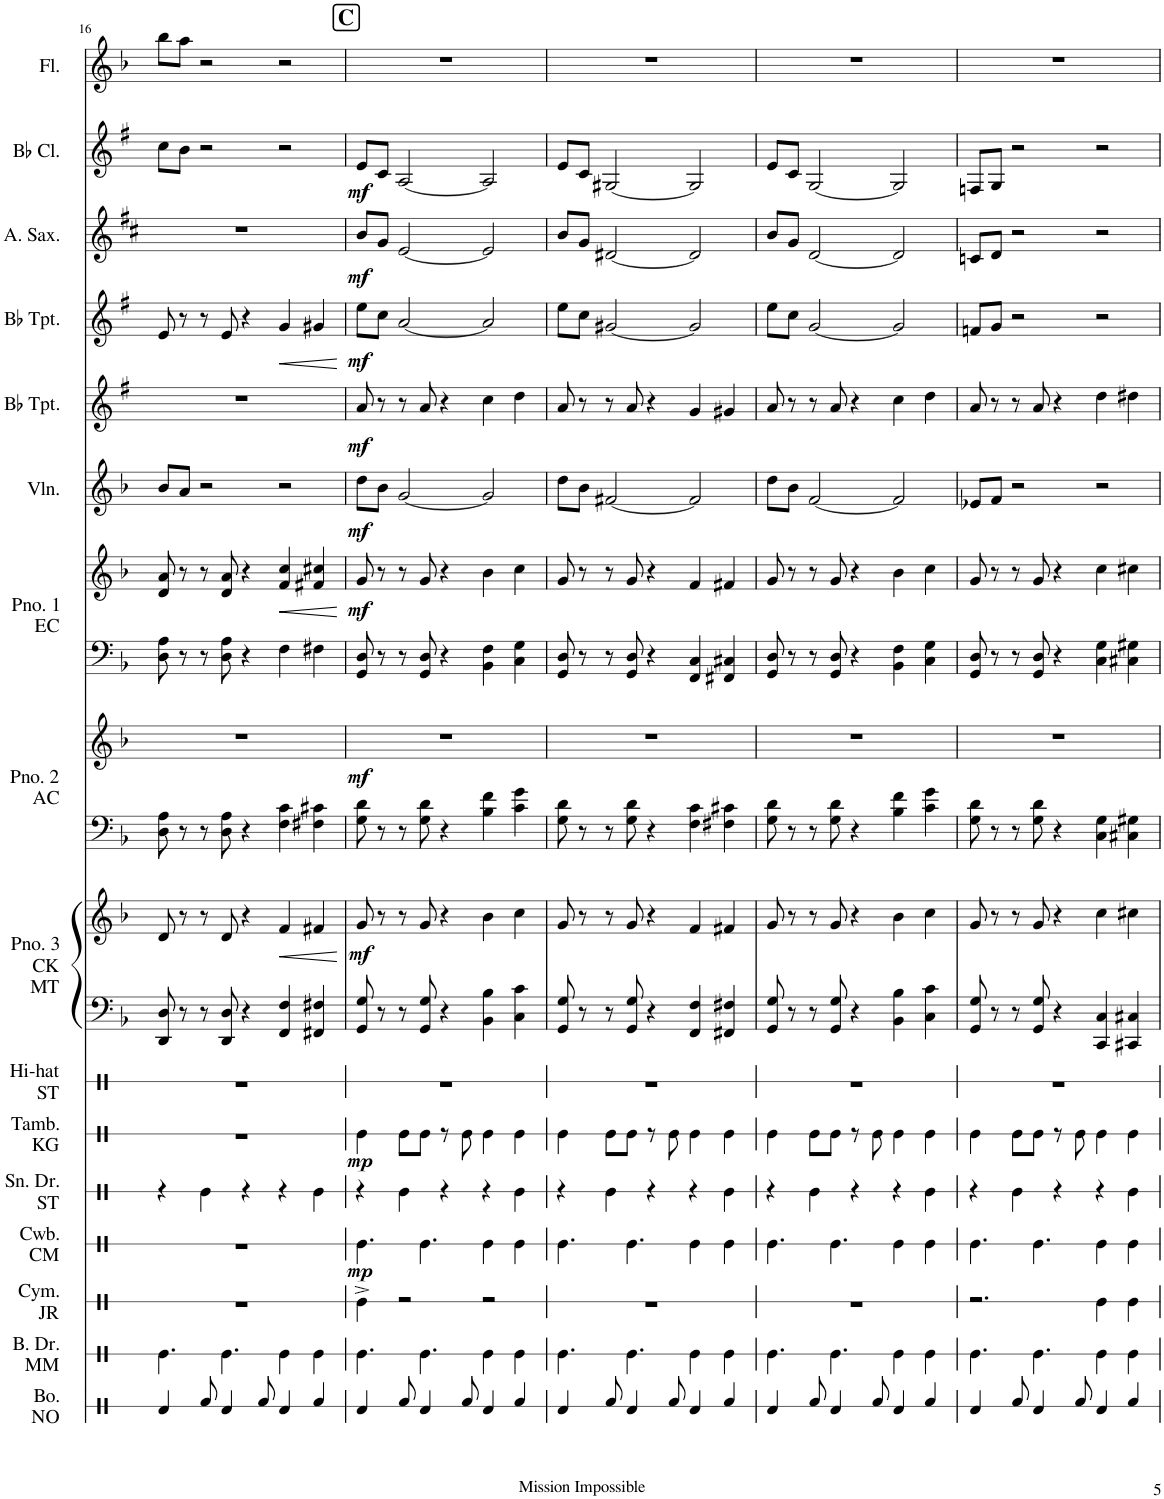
**kern	**kern	**kern	**kern	**dynam	**kern	**kern	**dynam	**kern	**kern	**kern	**dynam	**kern	**kern	**dynam	**kern	**kern	**dynam	**kern	**dynam	**kern	**dynam	**kern	**dynam	**kern	**dynam	**kern	**dynam	**kern
*part16	*part15	*part14	*part13	*part13	*part12	*part11	*part11	*part10	*part9	*part9	*part9	*part8	*part8	*part8	*part7	*part7	*part7	*part6	*part6	*part5	*part5	*part4	*part4	*part3	*part3	*part2	*part2	*part1
*staff19	*staff18	*staff17	*staff16	*staff16	*staff15	*staff14	*staff14	*staff13	*staff12	*staff11	*staff11/12	*staff10	*staff9	*staff9/10	*staff8	*staff7	*staff7/8	*staff6	*staff6	*staff5	*staff5	*staff4	*staff4	*staff3	*staff3	*staff2	*staff2	*staff1
*I"Bongos Nick	*I"Bass Drum Michael	*I"Cymbal Jordan	*I"Cowbell Christina M	*	*I"Snare Drum Seth	*I"Tambourine Kara	*	*I"Hi-hat Sarah	*I"Piano 3 Christina Mercy	*	*	*I"Piano 2 Aaron	*	*	*I"Piano 1 Ethan	*	*	*I"Violin	*	*I"Bb Trumpet 2	*	*I"Trumpet 1	*	*I"Alto Saxophone	*	*I"Bb Clarinet	*	*I"Flute
*I'Bo. NO	*I'B. Dr. MM	*I'Cym. JR	*I'Cwb. CM	*	*I'Sn. Dr. ST	*	*	*	*	*	*	*	*	*	*	*	*	*I'Vln.	*	*I'Bb Tpt.	*	*	*	*I'A. Sax.	*	*I'Bb Cl.	*	*I'Fl.
!!LO:PB:g=z
*clefX	*clefX	*clefX	*clefX	*	*clefX	*clefX	*	*clefX	*clefF4	*clefG2	*	*clefF4	*clefG2	*	*clefF4	*clefG2	*	*clefG2	*	*clefG2	*	*clefG2	*	*clefG2	*	*clefG2	*	*clefG2
*	*	*	*	*	*	*	*	*	*	*	*	*	*	*	*	*	*	*	*	*Trd1c2	*	*Trd1c2	*	*Trd5c9	*	*Trd1c2	*	*
*k[]	*k[]	*k[]	*k[]	*	*k[]	*k[]	*	*k[]	*k[b-]	*k[b-]	*	*k[b-]	*k[b-]	*	*k[b-]	*k[b-]	*	*k[b-]	*	*k[f#]	*	*k[f#]	*	*k[f#c#]	*	*k[f#]	*	*k[b-]
*M5/4	*M5/4	*M5/4	*M5/4	*	*M5/4	*M5/4	*	*M5/4	*M5/4	*M5/4	*	*M5/4	*M5/4	*	*M5/4	*M5/4	*	*M5/4	*	*M5/4	*	*M5/4	*	*M5/4	*	*M5/4	*	*M5/4
=16	=16	=16	=16	=16	=16	=16	=16	=16	=16	=16	=16	=16	=16	=16	=16	=16	=16	=16	=16	=16	=16	=16	=16	=16	=16	=16	=16	=16
4Rd/	4.Re\	4%5r	4%5r	.	4r	4%5r	.	4%5r	8DD/ 8D/	8d/	.	8D\ 8A\	4%5r	.	8D\ 8A\	8d/ 8a/	.	8b-/L	.	4%5r	.	8e/	.	4%5r	.	8cc\L	.	8bb-\L
.	.	.	.	.	.	.	.	.	8r	8r	.	8r	.	.	8r	8r	.	8a/J	.	.	.	8r	.	.	.	8b\J	.	8aa\J
8Rf/	.	.	.	.	4Re\	.	.	.	8r	8r	.	8r	.	.	8r	8r	.	2r	.	.	.	8r	.	.	.	2r	.	2r
4Rd/	4.Re\	.	.	.	.	.	.	.	8DD/ 8D/	8d/	.	8D\ 8A\	.	.	8D\ 8A\	8d/ 8a/	.	.	.	.	.	8e/	.	.	.	.	.	.
.	.	.	.	.	4r	.	.	.	4r	4r	.	4r	.	.	4r	4r	.	.	.	.	.	4r	.	.	.	.	.	.
8Rf/	.	.	.	.	.	.	.	.	.	.	.	.	.	.	.	.	.	.	.	.	.	.	.	.	.	.	.	.
!	!	!	!	!	!	!	!	!	!	!	!LO:HP:b	!	!	!	!	!	!LO:HP:b	!	!	!	!	!	!LO:HP:b	!	!	!	!	!
4Rd/	4Re\	.	.	.	4r	.	.	.	4FF/ 4F/	4f/	<	4F\ 4c\	.	.	4F\	4f/ 4cc/	<	2r	.	.	.	4g/	<	.	.	2r	.	2r
4Rf/	4Re\	.	.	.	4Re\	.	.	.	4FF#X/ 4F#X/	4f#X/	.	4F#X\ 4c#X\	.	.	4F#X\	4f#X/ 4cc#X/	.	.	.	.	.	4g#X/	.	.	.	.	.	.
.	.	.	.	.	.	.	.	.	.	.	[	.	.	.	.	.	[	.	.	.	.	.	[	.	.	.	.	.
!!LO:REH:place=s1:a:B:cj:fs=14:t=C
=17	=17	=17	=17	=17	=17	=17	=17	=17	=17	=17	=17	=17	=17	=17	=17	=17	=17	=17	=17	=17	=17	=17	=17	=17	=17	=17	=17	=17
!	!	!	!	!LO:DY:b	!	!	!LO:DY:b	!	!	!	!LO:DY:b	!	!	!LO:DY:b	!	!	!LO:DY:b	!	!LO:DY:b	!	!LO:DY:b	!	!LO:DY:b	!	!LO:DY:b	!	!LO:DY:b	!
4Rd/	4.Re\	4Re^\	4.Re\	mp	4r	4Re\	mp	4%5r	8GG/ 8G/	8g/	mf	8G\ 8d\	4%5r	mf	8GG/ 8D/	8g/	mf	8dd\L	mf	8a/	mf	8ee\L	mf	8b/L	mf	8e/L	mf	4%5r
.	.	.	.	.	.	.	.	.	8r	8r	.	8r	.	.	8r	8r	.	8b-\J	.	8r	.	8cc\J	.	8g/J	.	8c/J	.	.
8Rf/	.	2r	.	.	4Re\	8Re\L	.	.	8r	8r	.	8r	.	.	8r	8r	.	[2g/	.	8r	.	[2a/	.	[2e/	.	[2A/	.	.
4Rd/	4.Re\	.	4.Re\	.	.	8Re\J	.	.	8GG/ 8G/	8g/	.	8G\ 8d\	.	.	8GG/ 8D/	8g/	.	.	.	8a/	.	.	.	.	.	.	.	.
.	.	.	.	.	4r	8r	.	.	4r	4r	.	4r	.	.	4r	4r	.	.	.	4r	.	.	.	.	.	.	.	.
8Rf/	.	.	.	.	.	8Re\	.	.	.	.	.	.	.	.	.	.	.	.	.	.	.	.	.	.	.	.	.	.
4Rd/	4Re\	2r	4Re\	.	4r	4Re\	.	.	4BB-\ 4B-\	4b-\	.	4B-\ 4f\	.	.	4BB-\ 4F\	4b-\	.	2g/]	.	4cc\	.	2a/]	.	2e/]	.	2A/]	.	.
4Rf/	4Re\	.	4Re\	.	4Re\	4Re\	.	.	4C\ 4c\	4cc\	.	4c\ 4g\	.	.	4C\ 4G\	4cc\	.	.	.	4dd\	.	.	.	.	.	.	.	.
=18	=18	=18	=18	=18	=18	=18	=18	=18	=18	=18	=18	=18	=18	=18	=18	=18	=18	=18	=18	=18	=18	=18	=18	=18	=18	=18	=18	=18
4Rd/	4.Re\	4%5r	4.Re\	.	4r	4Re\	.	4%5r	8GG/ 8G/	8g/	.	8G\ 8d\	4%5r	.	8GG/ 8D/	8g/	.	8dd\L	.	8a/	.	8ee\L	.	8b/L	.	8e/L	.	4%5r
.	.	.	.	.	.	.	.	.	8r	8r	.	8r	.	.	8r	8r	.	8b-\J	.	8r	.	8cc\J	.	8g/J	.	8c/J	.	.
8Rf/	.	.	.	.	4Re\	8Re\L	.	.	8r	8r	.	8r	.	.	8r	8r	.	[2f#X/	.	8r	.	[2g#X/	.	[2d#X/	.	[2G#X/	.	.
4Rd/	4.Re\	.	4.Re\	.	.	8Re\J	.	.	8GG/ 8G/	8g/	.	8G\ 8d\	.	.	8GG/ 8D/	8g/	.	.	.	8a/	.	.	.	.	.	.	.	.
.	.	.	.	.	4r	8r	.	.	4r	4r	.	4r	.	.	4r	4r	.	.	.	4r	.	.	.	.	.	.	.	.
8Rf/	.	.	.	.	.	8Re\	.	.	.	.	.	.	.	.	.	.	.	.	.	.	.	.	.	.	.	.	.	.
4Rd/	4Re\	.	4Re\	.	4r	4Re\	.	.	4FF/ 4F/	4f/	.	4F\ 4c\	.	.	4FF/ 4C/	4f/	.	2f#/]	.	4g/	.	2g#/]	.	2d#/]	.	2G#/]	.	.
4Rf/	4Re\	.	4Re\	.	4Re\	4Re\	.	.	4FF#X/ 4F#X/	4f#X/	.	4F#X\ 4c#X\	.	.	4FF#X/ 4C#X/	4f#X/	.	.	.	4g#X/	.	.	.	.	.	.	.	.
=19	=19	=19	=19	=19	=19	=19	=19	=19	=19	=19	=19	=19	=19	=19	=19	=19	=19	=19	=19	=19	=19	=19	=19	=19	=19	=19	=19	=19
4Rd/	4.Re\	4%5r	4.Re\	.	4r	4Re\	.	4%5r	8GG/ 8G/	8g/	.	8G\ 8d\	4%5r	.	8GG/ 8D/	8g/	.	8dd\L	.	8a/	.	8ee\L	.	8b/L	.	8e/L	.	4%5r
.	.	.	.	.	.	.	.	.	8r	8r	.	8r	.	.	8r	8r	.	8b-\J	.	8r	.	8cc\J	.	8g/J	.	8c/J	.	.
8Rf/	.	.	.	.	4Re\	8Re\L	.	.	8r	8r	.	8r	.	.	8r	8r	.	[2f/	.	8r	.	[2g/	.	[2d/	.	[2G/	.	.
4Rd/	4.Re\	.	4.Re\	.	.	8Re\J	.	.	8GG/ 8G/	8g/	.	8G\ 8d\	.	.	8GG/ 8D/	8g/	.	.	.	8a/	.	.	.	.	.	.	.	.
.	.	.	.	.	4r	8r	.	.	4r	4r	.	4r	.	.	4r	4r	.	.	.	4r	.	.	.	.	.	.	.	.
8Rf/	.	.	.	.	.	8Re\	.	.	.	.	.	.	.	.	.	.	.	.	.	.	.	.	.	.	.	.	.	.
4Rd/	4Re\	.	4Re\	.	4r	4Re\	.	.	4BB-\ 4B-\	4b-\	.	4B-\ 4f\	.	.	4BB-\ 4F\	4b-\	.	2f/]	.	4cc\	.	2g/]	.	2d/]	.	2G/]	.	.
4Rf/	4Re\	.	4Re\	.	4Re\	4Re\	.	.	4C\ 4c\	4cc\	.	4c\ 4g\	.	.	4C\ 4G\	4cc\	.	.	.	4dd\	.	.	.	.	.	.	.	.
=20	=20	=20	=20	=20	=20	=20	=20	=20	=20	=20	=20	=20	=20	=20	=20	=20	=20	=20	=20	=20	=20	=20	=20	=20	=20	=20	=20	=20
4Rd/	4.Re\	2.r	4.Re\	.	4r	4Re\	.	4%5r	8GG/ 8G/	8g/	.	8G\ 8d\	4%5r	.	8GG/ 8D/	8g/	.	8e-X/L	.	8a/	.	8fn/L	.	8cn/L	.	8Fn/L	.	4%5r
.	.	.	.	.	.	.	.	.	8r	8r	.	8r	.	.	8r	8r	.	8f/J	.	8r	.	8g/J	.	8d/J	.	8G/J	.	.
8Rf/	.	.	.	.	4Re\	8Re\L	.	.	8r	8r	.	8r	.	.	8r	8r	.	2r	.	8r	.	2r	.	2r	.	2r	.	.
4Rd/	4.Re\	.	4.Re\	.	.	8Re\J	.	.	8GG/ 8G/	8g/	.	8G\ 8d\	.	.	8GG/ 8D/	8g/	.	.	.	8a/	.	.	.	.	.	.	.	.
.	.	.	.	.	4r	8r	.	.	4r	4r	.	4r	.	.	4r	4r	.	.	.	4r	.	.	.	.	.	.	.	.
8Rf/	.	.	.	.	.	8Re\	.	.	.	.	.	.	.	.	.	.	.	.	.	.	.	.	.	.	.	.	.	.
4Rd/	4Re\	4Re\	4Re\	.	4r	4Re\	.	.	4CC/ 4C/	4cc\	.	4C\ 4G\	.	.	4C\ 4G\	4cc\	.	2r	.	4dd\	.	2r	.	2r	.	2r	.	.
4Rf/	4Re\	4Re\	4Re\	.	4Re\	4Re\	.	.	4CC#X/ 4C#X/	4cc#X\	.	4C#X\ 4G#X\	.	.	4C#X\ 4G#X\	4cc#X\	.	.	.	4dd#X\	.	.	.	.	.	.	.	.
=	=	=	=	=	=	=	=	=	=	=	=	=	=	=	=	=	=	=	=	=	=	=	=	=	=	=	=	=
*-	*-	*-	*-	*-	*-	*-	*-	*-	*-	*-	*-	*-	*-	*-	*-	*-	*-	*-	*-	*-	*-	*-	*-	*-	*-	*-	*-	*-
